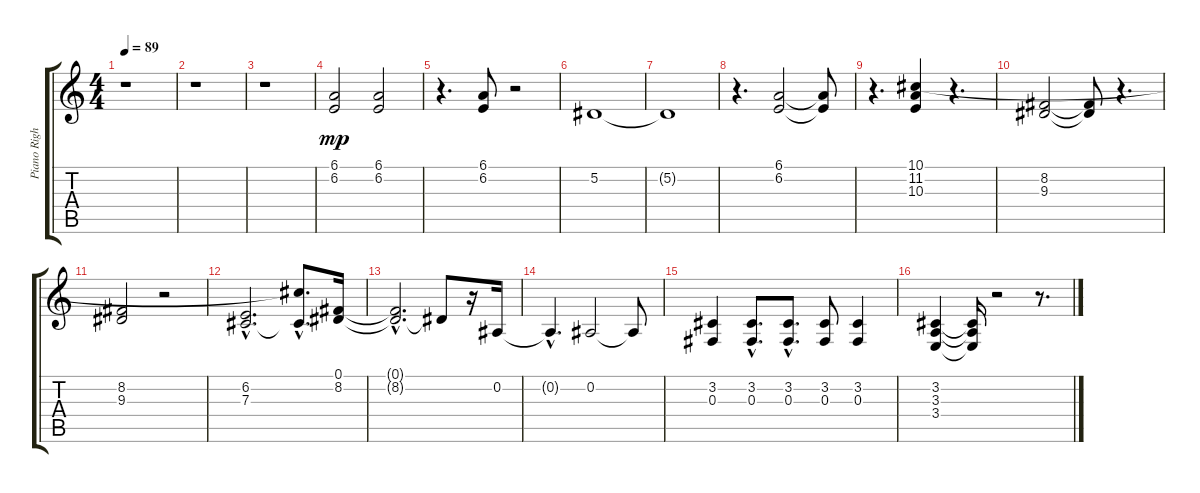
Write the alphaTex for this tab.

\track ("Piano Right Hand (Dizzy)" "Piano Righ") {instrument brightacousticpiano}
\staff {score tabs}
\tuning (Eb4 Bb3 Gb3 Db3 Ab2 Eb2) {hide}
\ts (4 4)
\tempo 89
\clef g2
\ks c
r.1{dy mp} |
r.1 |
r.1 |
(6.1 6.2).2 (6.1 6.2).2 |
r.4{d} (6.1 6.2).8 r.2 |
5.2.1 |
5.2{t}.1 |
r.4{d} (6.1 6.2).2 (6.1{t} 6.2{t}).8 |
r.4{d} (10.1 11.2 10.3).4 r.4{d} |
(8.2 9.3).2 (8.2{t} 9.3{t}).8 r.4{d} |
(8.2 9.3).2 r.2 |
(6.2{hac} 7.3{hac}).2{d} (10.1{hac t} 7.3{hac t}).8{d} (0.1 8.2).16 |
(0.1{t} 8.2{hac t}).2{d} 0.1{t}.8 r.16 0.2.16 |
0.2{hac t}.4{d} 0.2.2 0.2{t}.8 |
(3.2 0.3).4 (3.2{hac} 0.3{hac}).8{d} (3.2{hac} 0.3{hac}).8{d} (3.2 0.3).8 (3.2 0.3).4 |
(3.2 3.3 3.4).4 (3.2{t} 3.3{t} 3.4{t}).16 r.2 r.8{d}
